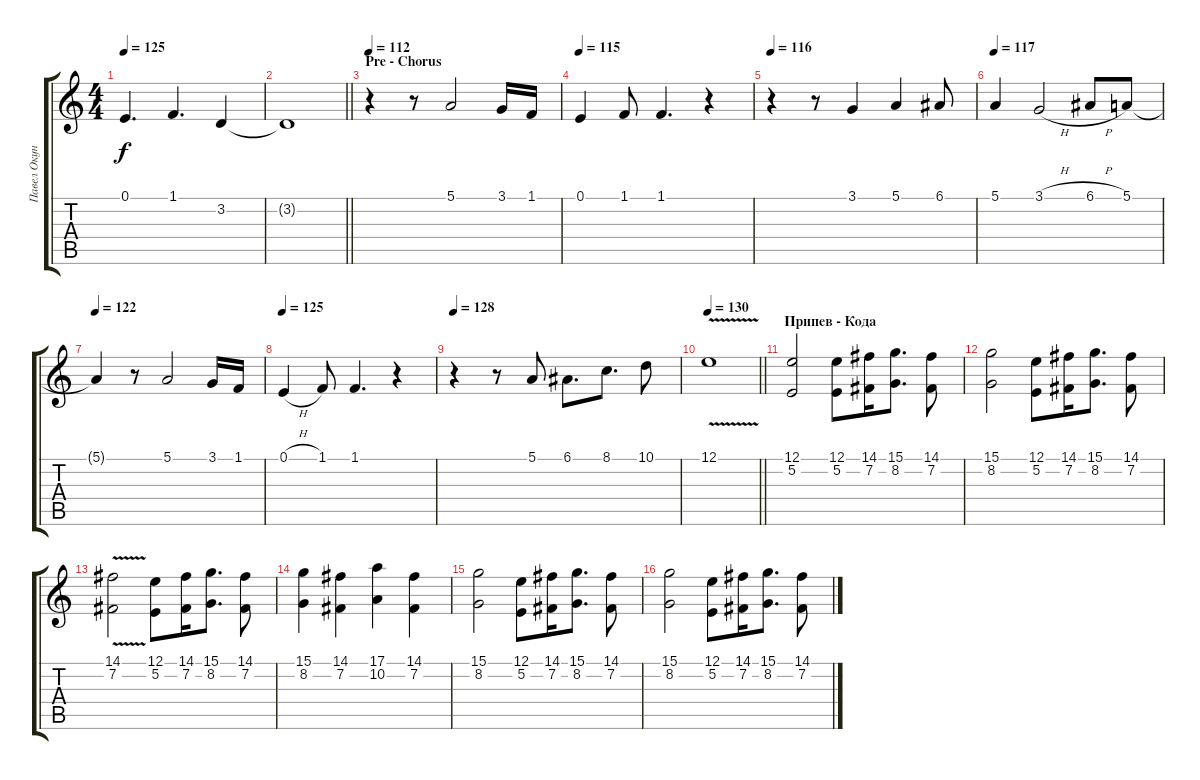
\track ("Павел Окунев" "Павел Окун") {instrument frenchhorn}
\staff {score tabs}
\tuning (E4 B3 G3 D3 A2 E2) {hide}
\ts (4 4)
\tempo 125
\clef g2
\ks c
0.1{t}.4{d dy f} 1.1.4{d} 3.2.4 |
\barLineRight lightlight
3.2{t}.1 |
\section ("" "Pre - Chorus")
\tempo 112
r.4 r.8 5.1.2 3.1.16 1.1.16 |
\tempo 115
0.1.4 1.1.8 1.1.4{d} r.4 |
\tempo 116
r.4 r.8 3.1.4 5.1.4 6.1.8 |
\tempo 117
5.1.4 3.1{h}.2 6.1{h}.8 5.1.8 |
\tempo 122
5.1{t}.4 r.8 5.1.2 3.1.16 1.1.16 |
\tempo 125
0.1{h}.4 1.1.8 1.1.4{d} r.4 |
\tempo 128
r.4 r.8 5.1.8 6.1.8{d} 8.1.8{d} 10.1.8 |
\tempo 130
\barLineRight lightlight
12.1{v}.1 |
\section ("" "Припев - Кода")
(12.1 5.2).2 (12.1 5.2).8 (14.1 7.2).16 (15.1 8.2).8{d} (14.1 7.2).8 |
(15.1 8.2).2 (12.1 5.2).8 (14.1 7.2).16 (15.1 8.2).8{d} (14.1 7.2).8 |
(14.1{v} 7.2{v}).2 (12.1 5.2).8 (14.1 7.2).16 (15.1 8.2).8{d} (14.1 7.2).8 |
(15.1 8.2).4 (14.1 7.2).4 (17.1 10.2).4 (14.1 7.2).4 |
(15.1 8.2).2 (12.1 5.2).8 (14.1 7.2).16 (15.1 8.2).8{d} (14.1 7.2).8 |
(15.1 8.2).2 (12.1 5.2).8 (14.1 7.2).16 (15.1 8.2).8{d} (14.1 7.2).8
